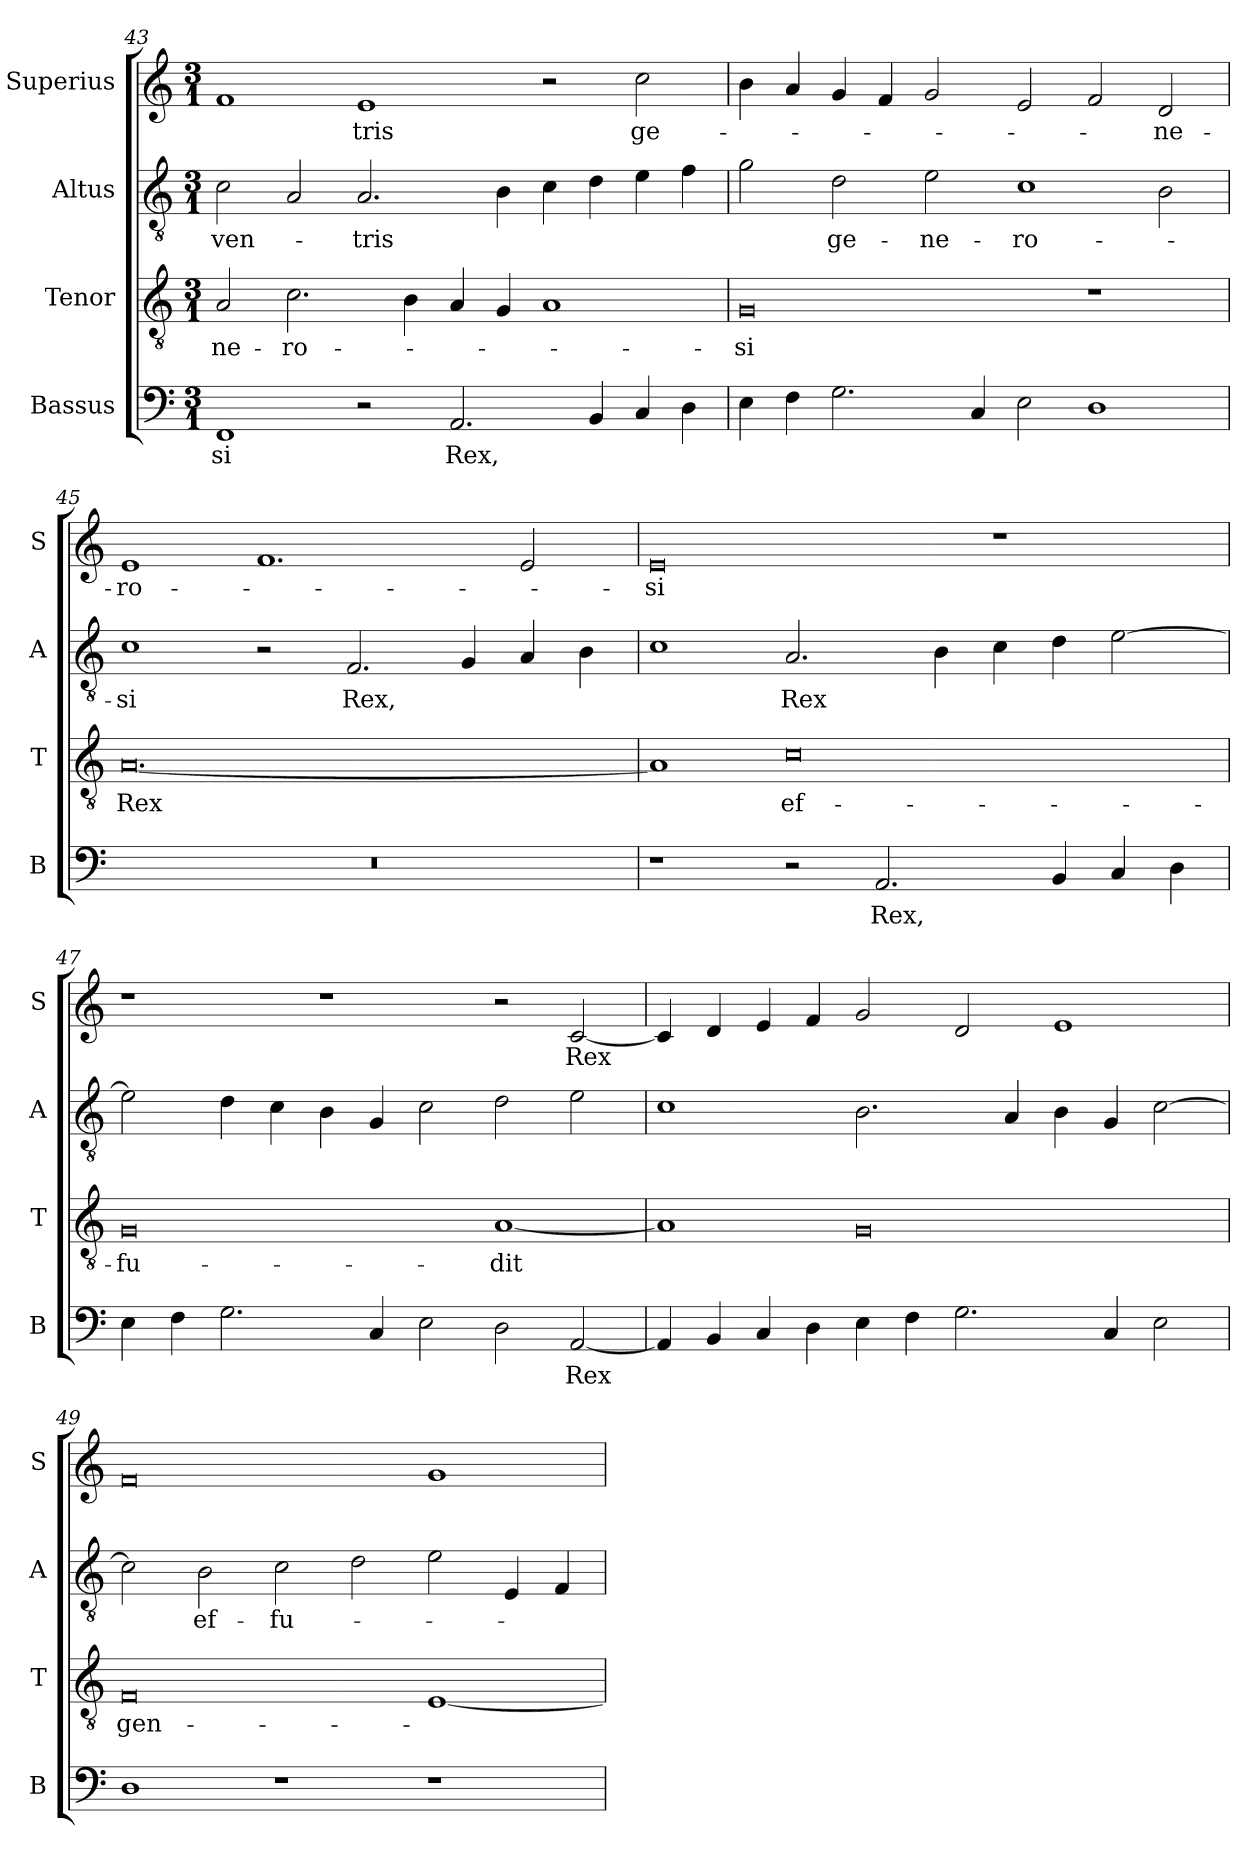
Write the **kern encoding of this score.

**kern	**text	**kern	**text	**kern	**text	**kern	**text
*part4	*part4	*part3	*part3	*part2	*part2	*part1	*part1
*staff4	*staff4	*staff3	*staff3	*staff2	*staff2	*staff1	*staff1
*I"Bassus	*	*I"Tenor	*	*I"Altus	*	*I"Superius	*
*I'B	*	*I'T	*	*I'A	*	*I'S	*
*clefF4	*	*clefGv2	*	*clefGv2	*	*clefG2	*
*k[]	*	*k[]	*	*k[]	*	*k[]	*
*M3/1	*	*M3/1	*	*M3/1	*	*M3/1	*
=43	=43	=43	=43	=43	=43	=43	=43
1FF	-si	2A	-ne-	2c	ven-	1f	.
.	.	2.c	-ro-	2A	.	.	.
2r	.	.	.	2.A	-tris	1e	-tris
.	.	4B	.	.	.	.	.
2.AA	Rex,	4A	.	.	.	.	.
.	.	4G	.	4B	.	.	.
.	.	1A	.	4c	.	2r	.
4BB	.	.	.	4d	.	.	.
4C	.	.	.	4e	.	2cc	ge-
4D	.	.	.	4f	.	.	.
=44	=44	=44	=44	=44	=44	=44	=44
4E	.	0G	-si	2g	.	4b	.
4F	.	.	.	.	.	4a	.
2.G	.	.	.	2d	ge-	4g	.
.	.	.	.	.	.	4f	.
.	.	.	.	2e	-ne-	2g	.
4C	.	.	.	.	.	.	.
2E	.	.	.	1c	-ro-	2e	.
1D	.	1r	.	.	.	2f	.
.	.	.	.	2B	.	2d	-ne-
=45	=45	=45	=45	=45	=45	=45	=45
1%3r	.	[0.A	Rex	1c	-si	1e	-ro-
.	.	.	.	2r	.	1.f	.
.	.	.	.	2.F	Rex,	.	.
.	.	.	.	4G	.	.	.
.	.	.	.	4A	.	2e	.
.	.	.	.	4B	.	.	.
=46	=46	=46	=46	=46	=46	=46	=46
1r	.	1A]	.	1c	.	0e	-si
2r	.	0c	ef-	2.A	Rex	.	.
2.AA	Rex,	.	.	.	.	.	.
.	.	.	.	4B	.	.	.
.	.	.	.	4c	.	1r	.
4BB	.	.	.	4d	.	.	.
4C	.	.	.	[2e	.	.	.
4D	.	.	.	.	.	.	.
=47	=47	=47	=47	=47	=47	=47	=47
4E	.	0G	-fu-	2e]	.	1r	.
4F	.	.	.	.	.	.	.
2.G	.	.	.	4d	.	.	.
.	.	.	.	4c	.	.	.
.	.	.	.	4B	.	1r	.
4C	.	.	.	4G	.	.	.
2E	.	.	.	2c	.	.	.
2D	.	[1A	-dit	2d	.	2r	.
[2AA	Rex	.	.	2e	.	[2c	Rex
=48	=48	=48	=48	=48	=48	=48	=48
4AA]	.	1A]	.	1c	.	4c]	.
4BB	.	.	.	.	.	4d	.
4C	.	.	.	.	.	4e	.
4D	.	.	.	.	.	4f	.
4E	.	0G	.	2.B	.	2g	.
4F	.	.	.	.	.	.	.
2.G	.	.	.	.	.	2d	.
.	.	.	.	4A	.	.	.
.	.	.	.	4B	.	1e	.
4C	.	.	.	4G	.	.	.
2E	.	.	.	[2c	.	.	.
=49	=49	=49	=49	=49	=49	=49	=49
1D	.	0F	gen-	2c]	.	0f	.
.	.	.	.	2B	ef-	.	.
1r	.	.	.	2c	-fu-	.	.
.	.	.	.	2d	.	.	.
1r	.	[1E	.	2e	.	1g	.
.	.	.	.	4E	.	.	.
.	.	.	.	4F	.	.	.
=	=	=	=	=	=	=	=
*-	*-	*-	*-	*-	*-	*-	*-
